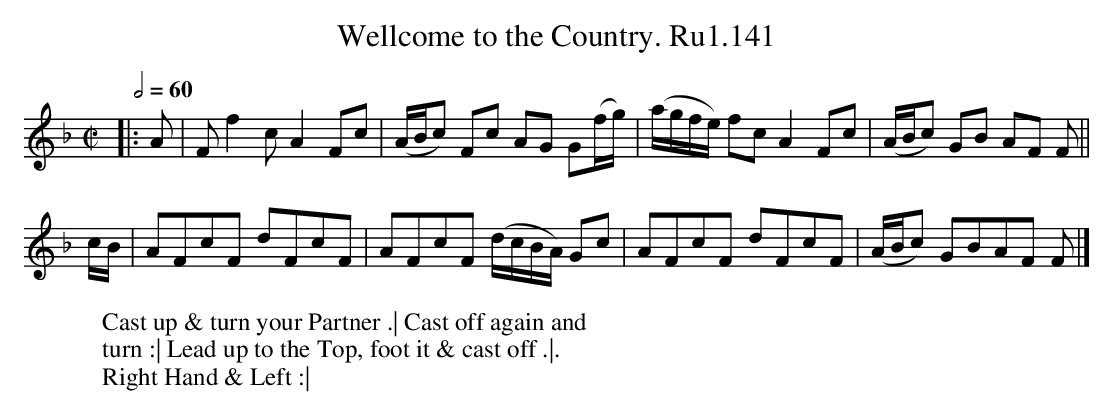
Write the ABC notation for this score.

X:1
T:Wellcome to the Country. Ru1.141
M:C|
L:1/8
W:Cast up & turn your Partner .| Cast off again and
W:turn :| Lead up to the Top, foot it & cast off .|.
W:Right Hand & Left :|
Q:2/4=60
K:F
|:A | Ff2c A2Fc | (A/B/c) Fc AG G(f/g/) | (a/g/f/e/) fc A2Fc | (A/B/c) GB AF F ||
c/B/ | AFcF dFcF | AFcF (d/c/B/A/) Gc | AFcF dFcF | (A/B/c) GBAF F |]
